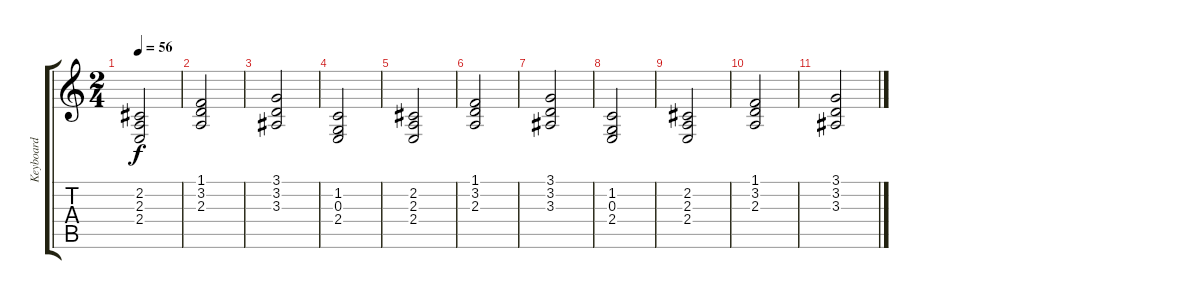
\track ("Keyboard" "Keyboard") {instrument stringensemble1}
\staff {score tabs}
\tuning (E4 B3 G3 D3 A2 E2) {hide}
\ts (2 4)
\tempo 56
\clef g2
\ks c
(2.2 2.3 2.4).2{dy f} |
(1.1 3.2 2.3).2 |
(3.1 3.2 3.3).2 |
(1.2 0.3 2.4).2 |
(2.2 2.3 2.4).2 |
(1.1 3.2 2.3).2 |
(3.1 3.2 3.3).2 |
(1.2 0.3 2.4).2 |
(2.2 2.3 2.4).2 |
(1.1 3.2 2.3).2 |
(3.1 3.2 3.3).2
